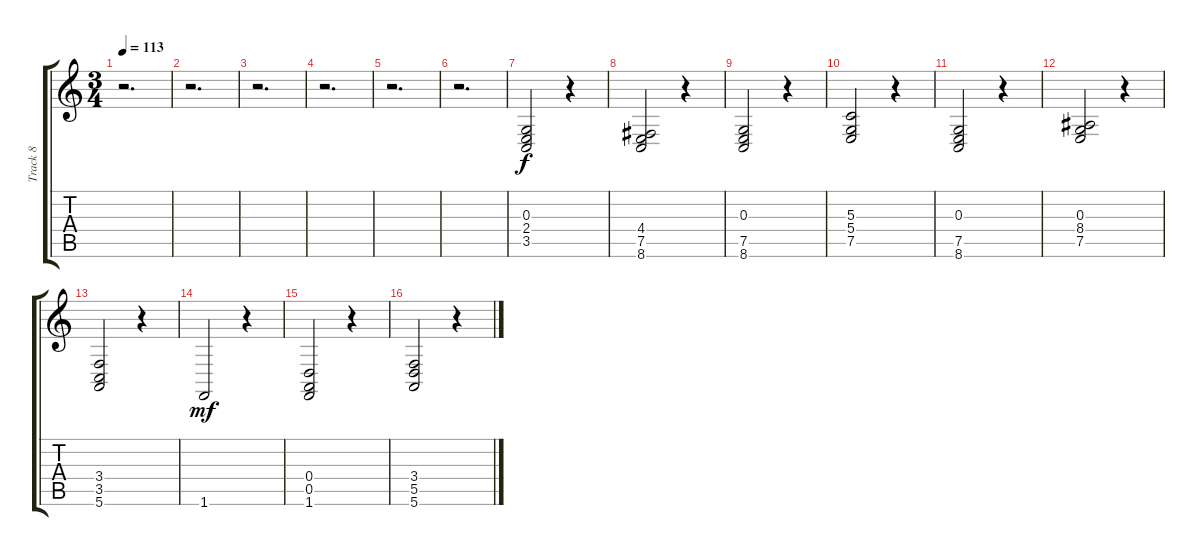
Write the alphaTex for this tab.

\track ("Track 8" "Track 8") {instrument pad1newage}
\staff {score tabs}
\tuning (E4 B3 G3 D3 A2 E2) {hide}
\ts (3 4)
\tempo 113
\clef g2
\ks c
r.2{d dy f} |
r.2{d} |
r.2{d} |
r.2{d} |
r.2{d} |
r.2{d} |
(0.3 2.4 3.5).2 r.4 |
(4.4 7.5 8.6).2 r.4 |
(0.3 7.5 8.6).2 r.4 |
(5.3 5.4 7.5).2 r.4 |
(0.3 7.5 8.6).2 r.4 |
(0.3 8.4 7.5).2 r.4 |
(3.4 3.5 5.6).2 r.4 |
1.6.2{dy mf} r.4 |
(0.4 0.5 1.6).2 r.4 |
(3.4 5.5 5.6).2 r.4
